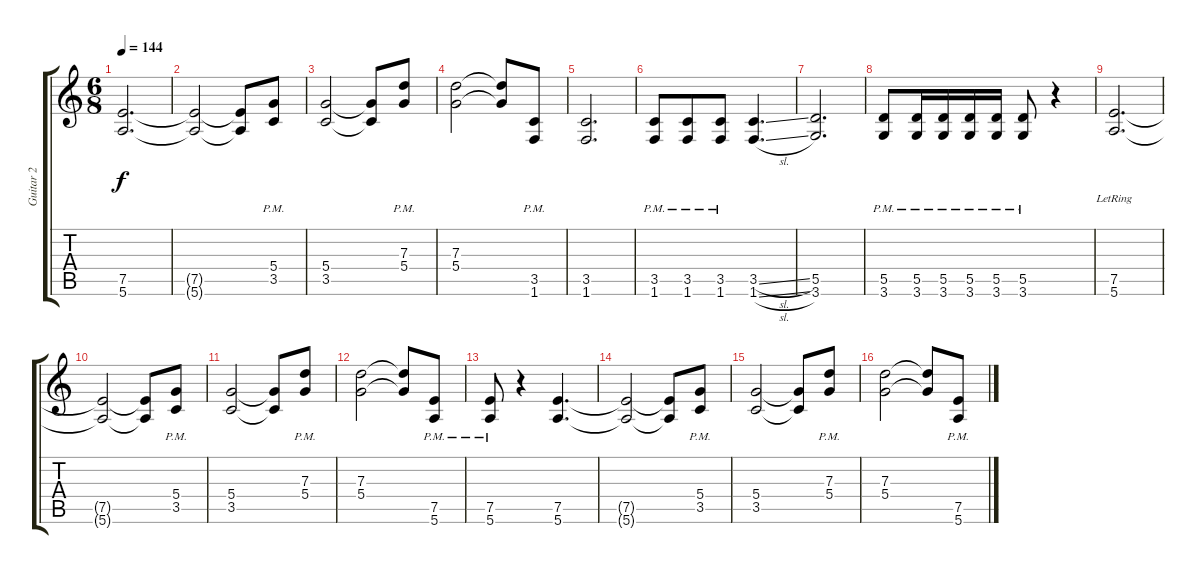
\track ("Guitar 2" "Guitar 2") {instrument distortionguitar}
\staff {score tabs}
\tuning (E4 B3 G3 D3 A2 E2) {hide}
\ts (6 8)
\tempo 144
\clef g2
\ks c
(7.5 5.6).2{d dy f} |
(7.5{t} 5.6{t}).2 (7.5{t} 5.6{t}).8 (5.4{pm} 3.5{pm}).8 |
(5.4 3.5).2 (5.4{t} 3.5{t}).8 (7.3{pm} 5.4{pm}).8 |
(7.3 5.4).2 (7.3{t} 5.4{t}).8 (3.5{pm} 1.6{pm}).8 |
(3.5 1.6).2{d} |
(3.5{pm} 1.6{pm}).8 (3.5{pm} 1.6{pm}).8 (3.5{pm} 1.6{pm}).8 (3.5{sl} 1.6{sl}).4{d} |
(5.5 3.6).2{d} |
(5.5{pm} 3.6{pm}).8 (5.5{pm} 3.6{pm}).16 (5.5{pm} 3.6{pm}).16 (5.5{pm} 3.6{pm}).16 (5.5{pm} 3.6{pm}).16 (5.5{pm} 3.6{pm}).8 r.4 |
(7.5{lr} 5.6).2{d} |
(7.5{t} 5.6{t}).2 (7.5{t} 5.6{t}).8 (5.4{pm} 3.5{pm}).8 |
(5.4 3.5).2 (5.4{t} 3.5{t}).8 (7.3{pm} 5.4{pm}).8 |
(7.3 5.4).2 (7.3{t} 5.4{t}).8 (7.5{pm} 5.6{pm}).8 |
(7.5{pm} 5.6{pm}).8 r.4 (7.5 5.6).4{d} |
(7.5{t} 5.6{t}).2 (7.5{t} 5.6{t}).8 (5.4{pm} 3.5{pm}).8 |
(5.4 3.5).2 (5.4{t} 3.5{t}).8 (7.3{pm} 5.4{pm}).8 |
(7.3 5.4).2 (7.3{t} 5.4{t}).8 (7.5{pm} 5.6{pm}).8
